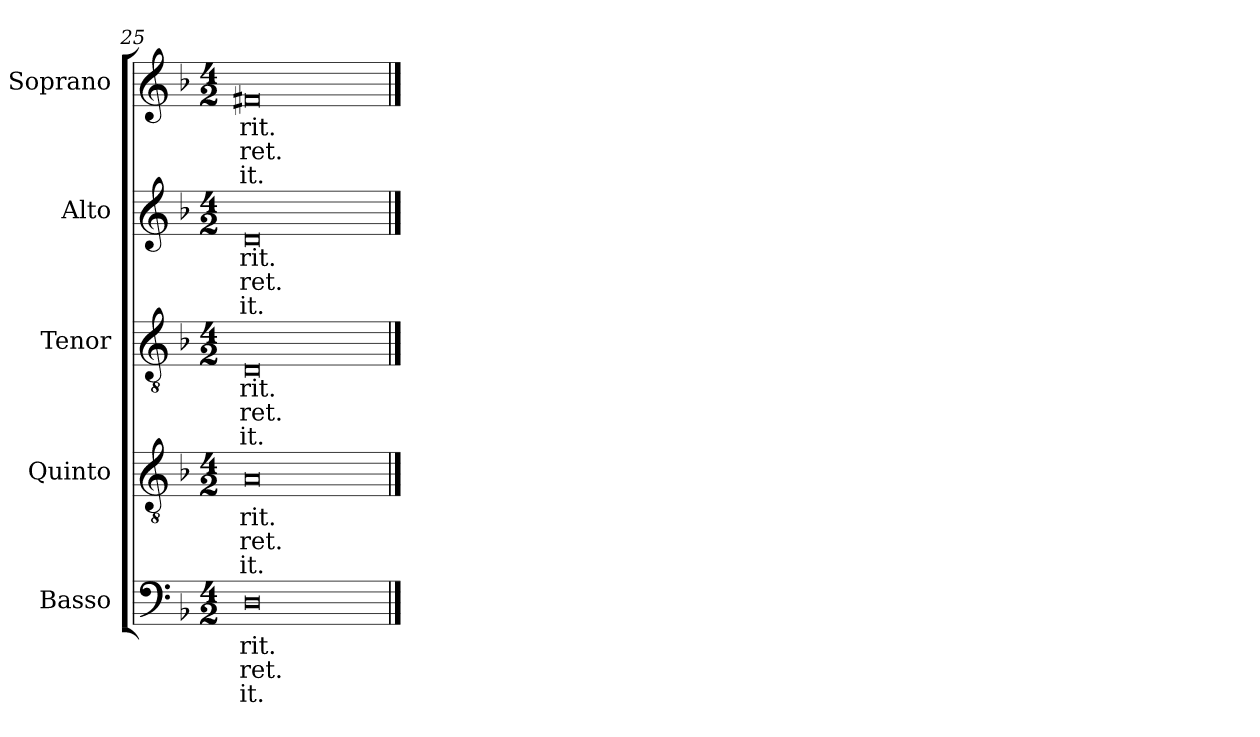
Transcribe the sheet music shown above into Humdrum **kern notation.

**kern	**text	**text	**text	**kern	**text	**text	**text	**kern	**text	**text	**text	**kern	**text	**text	**text	**kern	**text	**text	**text
*part5	*part5	*part5	*part5	*part4	*part4	*part4	*part4	*part3	*part3	*part3	*part3	*part2	*part2	*part2	*part2	*part1	*part1	*part1	*part1
*staff5	*staff5	*staff5	*staff5	*staff4	*staff4	*staff4	*staff4	*staff3	*staff3	*staff3	*staff3	*staff2	*staff2	*staff2	*staff2	*staff1	*staff1	*staff1	*staff1
*I"Basso	*	*	*	*I"Quinto	*	*	*	*I"Tenor	*	*	*	*I"Alto	*	*	*	*I"Soprano	*	*	*
*I'B.	*	*	*	*I'Q.	*	*	*	*I'T.	*	*	*	*I'A.	*	*	*	*I'S.	*	*	*
*clefF4	*	*	*	*clefGv2	*	*	*	*clefGv2	*	*	*	*clefG2	*	*	*	*clefG2	*	*	*
*	*	*	*	*ITrd7c12	*	*	*	*ITrd7c12	*	*	*	*	*	*	*	*	*	*	*
*k[b-]	*	*	*	*k[b-]	*	*	*	*k[b-]	*	*	*	*k[b-]	*	*	*	*k[b-]	*	*	*
*F:	*	*	*	*F:	*	*	*	*F:	*	*	*	*F:	*	*	*	*F:	*	*	*
*M4/2	*	*	*	*M4/2	*	*	*	*M4/2	*	*	*	*M4/2	*	*	*	*M4/2	*	*	*
=25	=25	=25	=25	=25	=25	=25	=25	=25	=25	=25	=25	=25	=25	=25	=25	=25	=25	=25	=25
!	!LO:LY:b:color=#000000	!LO:LY:b:color=#000000	!LO:LY:b:color=#000000	!	!	!	!	!	!	!	!	!	!	!	!	!	!	!	!
!	!	!	!	!	!LO:LY:b:color=#000000	!LO:LY:b:color=#000000	!LO:LY:b:color=#000000	!	!	!	!	!	!	!	!	!	!	!	!
!	!	!	!	!	!	!	!	!	!LO:LY:b:color=#000000	!LO:LY:b:color=#000000	!LO:LY:b:color=#000000	!	!	!	!	!	!	!	!
!	!	!	!	!	!	!	!	!	!	!	!	!	!LO:LY:b:color=#000000	!LO:LY:b:color=#000000	!LO:LY:b:color=#000000	!	!	!	!
!	!	!	!	!	!	!	!	!	!	!	!	!	!	!	!	!	!LO:LY:b:color=#000000	!LO:LY:b:color=#000000	!LO:LY:b:color=#000000
0Di	-rit.	-ret.	-it.	0AAi	-rit.	-ret.	-it.	0DDi	-rit.	-ret.	-it.	0di	-rit.	-ret.	-it.	0f#Xi	-rit.	-ret.	-it.
==	==	==	==	==	==	==	==	==	==	==	==	==	==	==	==	==	==	==	==
*-	*-	*-	*-	*-	*-	*-	*-	*-	*-	*-	*-	*-	*-	*-	*-	*-	*-	*-	*-
